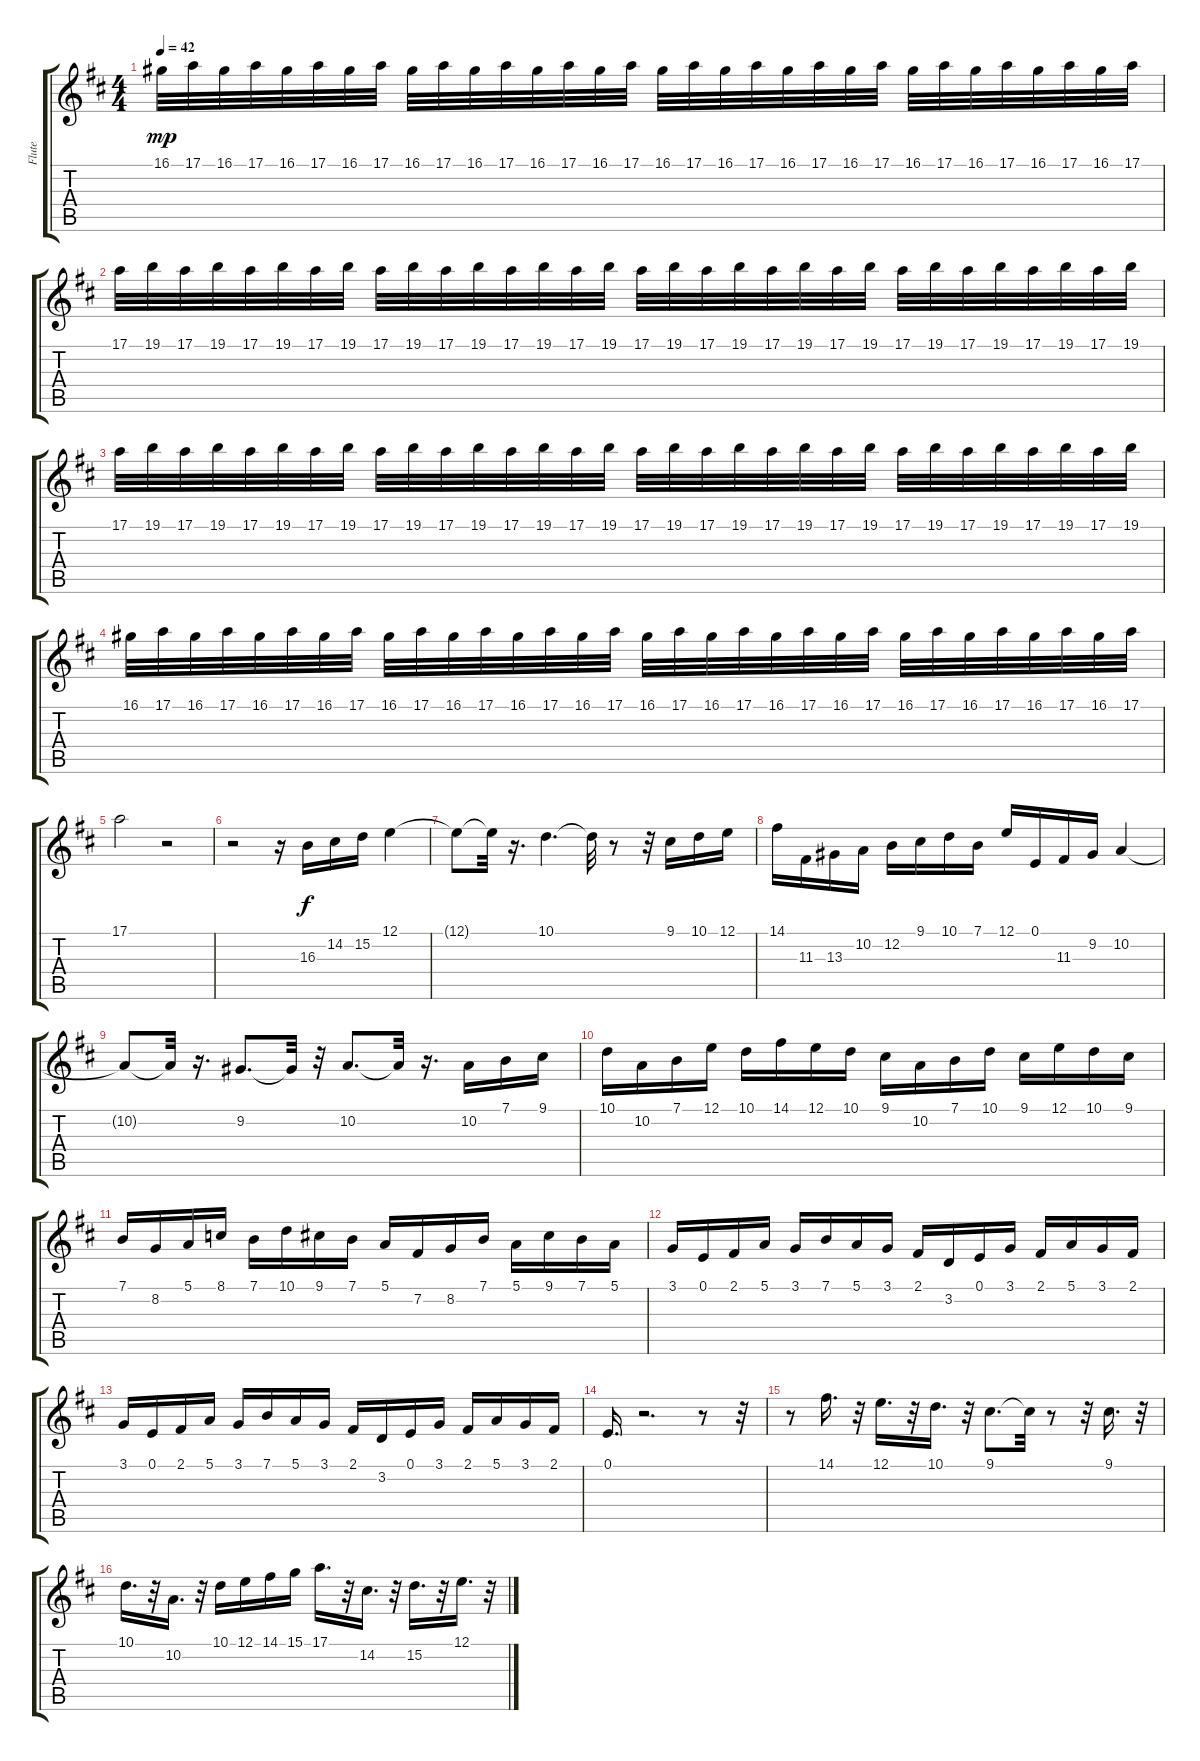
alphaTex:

\track ("Flute" "Flute") {mute instrument flute}
\staff {score tabs}
\tuning (E4 B3 G3 D3 A2 E2) {hide}
\ts (4 4)
\tempo 42
\clef g2
\ks d
16.1.32{dy mp volume 9} 17.1.32{volume 10} 16.1.32{volume 10} 17.1.32{volume 10} 16.1.32{volume 10} 17.1.32{volume 10} 16.1.32{volume 10} 17.1.32{volume 10} 16.1.32{volume 11} 17.1.32{volume 11} 16.1.32{volume 11} 17.1.32{volume 11} 16.1.32{volume 11} 17.1.32{volume 11} 16.1.32{volume 12} 17.1.32{volume 12} 16.1.32{volume 12} 17.1.32{volume 12} 16.1.32{volume 12} 17.1.32{volume 12} 16.1.32{volume 12} 17.1.32{volume 13} 16.1.32{volume 13} 17.1.32{volume 13} 16.1.32{volume 13} 17.1.32{volume 13} 16.1.32{volume 13} 17.1.32{volume 14} 16.1.32{volume 14} 17.1.32{volume 14} 16.1.32{volume 14} 17.1.32{volume 14} |
17.1.32{volume 10} 19.1.32{volume 10} 17.1.32{volume 10} 19.1.32{volume 10} 17.1.32{volume 10} 19.1.32{volume 10} 17.1.32{volume 10} 19.1.32{volume 11} 17.1.32{volume 11} 19.1.32{volume 11} 17.1.32{volume 11} 19.1.32{volume 11} 17.1.32{volume 11} 19.1.32{volume 12} 17.1.32{volume 12} 19.1.32{volume 12} 17.1.32{volume 12} 19.1.32{volume 12} 17.1.32{volume 12} 19.1.32{volume 12} 17.1.32{volume 13} 19.1.32{volume 13} 17.1.32{volume 13} 19.1.32{volume 13} 17.1.32{volume 13} 19.1.32{volume 13} 17.1.32{volume 14} 19.1.32{volume 14} 17.1.32{volume 14} 19.1.32{volume 14} 17.1.32{volume 14} 19.1.32{volume 14} |
17.1.32{volume 9} 19.1.32{volume 9} 17.1.32{volume 10} 19.1.32{volume 10} 17.1.32{volume 10} 19.1.32{volume 10} 17.1.32{volume 10} 19.1.32{volume 10} 17.1.32{volume 10} 19.1.32{volume 11} 17.1.32{volume 11} 19.1.32{volume 11} 17.1.32{volume 11} 19.1.32{volume 11} 17.1.32{volume 11} 19.1.32{volume 12} 17.1.32{volume 12} 19.1.32{volume 12} 17.1.32{volume 12} 19.1.32{volume 12} 17.1.32{volume 12} 19.1.32{volume 12} 17.1.32{volume 13} 19.1.32{volume 13} 17.1.32{volume 13} 19.1.32{volume 13} 17.1.32{volume 13} 19.1.32{volume 14} 17.1.32{volume 14} 19.1.32{volume 14} 17.1.32{volume 14} 19.1.32{volume 14} |
16.1.32{volume 9} 17.1.32{volume 10} 16.1.32{volume 10} 17.1.32{volume 10} 16.1.32{volume 10} 17.1.32{volume 10} 16.1.32{volume 10} 17.1.32{volume 10} 16.1.32{volume 11} 17.1.32{volume 11} 16.1.32{volume 11} 17.1.32{volume 11} 16.1.32{volume 11} 17.1.32{volume 11} 16.1.32{volume 12} 17.1.32{volume 12} 16.1.32{volume 12} 17.1.32{volume 12} 16.1.32{volume 12} 17.1.32{volume 12} 16.1.32{volume 12} 17.1.32{volume 13} 16.1.32{volume 13} 17.1.32{volume 13} 16.1.32{volume 13} 17.1.32{volume 13} 16.1.32{volume 13} 17.1.32{volume 14} 16.1.32{volume 14} 17.1.32{volume 14} 16.1.32{volume 14} 17.1.32{volume 14} |
17.1.2{volume 12} r.2 |
r.2 r.16 16.3.16{dy f volume 12} 14.2.16 15.2.16 12.1.4 |
12.1{t}.8 12.1{t}.32 r.16{d} 10.1.4{d} 10.1{t}.32 r.8 r.32 9.1.16 10.1.16 12.1.16 |
14.1.16 11.3.16 13.3.16 10.2.16 12.2.16 9.1.16 10.1.16 7.1.16 12.1.16 0.1.16 11.3.16 9.2.16 10.2.4 |
10.2{t}.8 10.2{t}.32 r.16{d} 9.2.8{d} 9.2{t}.32 r.32 10.2.8{d} 10.2{t}.32 r.16{d} 10.2.16 7.1.16 9.1.16 |
10.1.16 10.2.16 7.1.16 12.1.16 10.1.16 14.1.16 12.1.16 10.1.16 9.1.16 10.2.16 7.1.16 10.1.16 9.1.16 12.1.16 10.1.16 9.1.16 |
7.1.16 8.2.16 5.1.16 8.1.16 7.1.16 10.1.16 9.1.16 7.1.16 5.1.16 7.2.16 8.2.16 7.1.16 5.1.16 9.1.16 7.1.16 5.1.16 |
3.1.16 0.1.16 2.1.16 5.1.16 3.1.16 7.1.16 5.1.16 3.1.16 2.1.16 3.2.16 0.1.16 3.1.16 2.1.16 5.1.16 3.1.16 2.1.16 |
3.1.16 0.1.16 2.1.16 5.1.16 3.1.16 7.1.16 5.1.16 3.1.16 2.1.16 3.2.16 0.1.16 3.1.16 2.1.16 5.1.16 3.1.16 2.1.16 |
0.1.16{d} r.2{d} r.8 r.32 |
r.8 14.1.16{d} r.32 12.1.16{d} r.32 10.1.16{d} r.32 9.1.8{d} 9.1{t}.32 r.8 r.32 9.1.16{d} r.32 |
10.1.16{d} r.32 10.2.16{d} r.32 10.1.16 12.1.16 14.1.16 15.1.16 17.1.16{d} r.32 14.2.16{d} r.32 15.2.16{d} r.32 12.1.16{d} r.32
